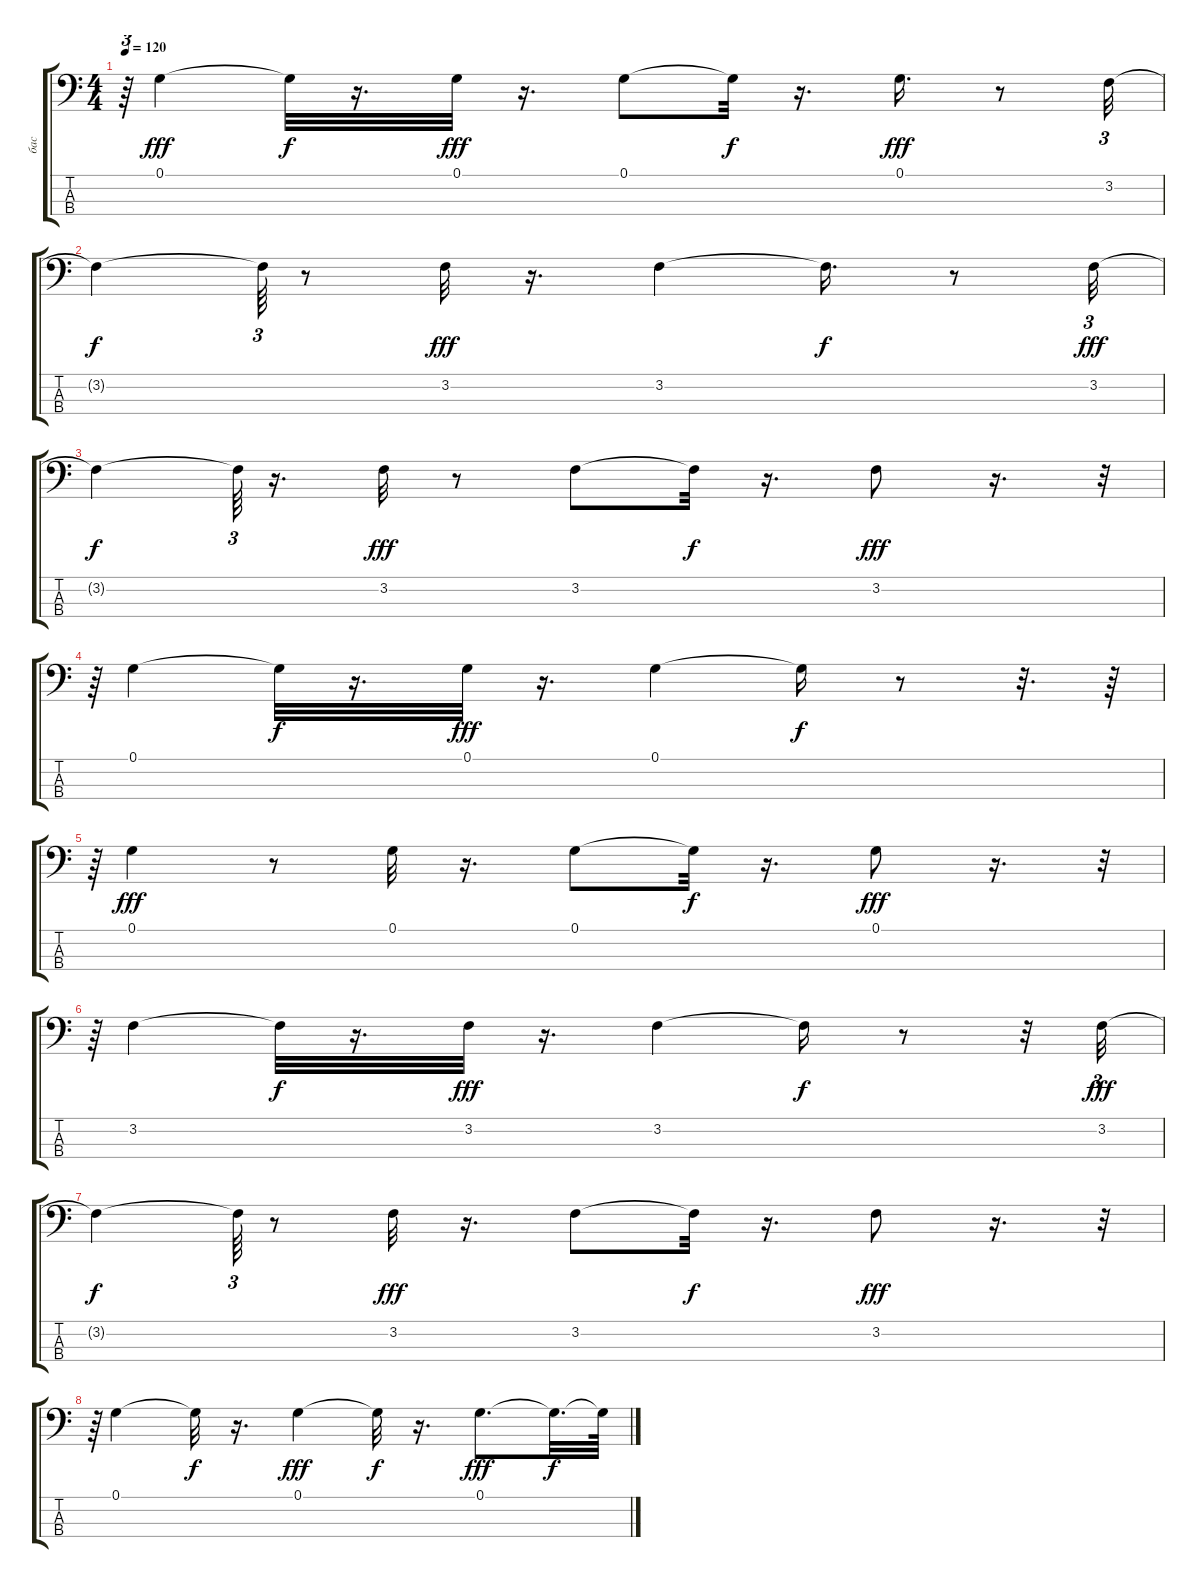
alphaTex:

\track ("бас" "бас") {instrument acousticbass}
\staff {score tabs}
\tuning (G2 D2 A1 E1) {hide}
\ts (4 4)
\tempo 120
\clef f4
\ks c
r.64{tu (3 2) dy f} 0.1.4{dy fff} 0.1{t}.32{dy f} r.16{d} 0.1.32{dy fff} r.16{d} 0.1.8 0.1{t}.32{dy f} r.16{d} 0.1.16{d dy fff} r.8 3.2.32{tu (3 2)} |
3.2{t}.4{dy f} 3.2{t}.64{tu (3 2)} r.8 3.2.32{dy fff} r.16{d} 3.2.4 3.2{t}.16{d dy f} r.8 3.2.32{tu (3 2) dy fff} |
3.2{t}.4{dy f} 3.2{t}.64{tu (3 2)} r.16{d} 3.2.32{dy fff} r.8 3.2.8 3.2{t}.32{dy f} r.16{d} 3.2.8{dy fff} r.16{d} r.32{tu (3 2)} |
r.64{tu (3 2)} 0.1.4 0.1{t}.32{dy f} r.16{d} 0.1.32{dy fff} r.16{d} 0.1.4 0.1{t}.16{dy f} r.8 r.32{d} r.64 |
r.64{tu (3 2)} 0.1.4{dy fff} r.8 0.1.32 r.16{d} 0.1.8 0.1{t}.32{dy f} r.16{d} 0.1.8{dy fff} r.16{d} r.32{tu (3 2)} |
r.64{tu (3 2)} 3.2.4 3.2{t}.32{dy f} r.16{d} 3.2.32{dy fff} r.16{d} 3.2.4 3.2{t}.16{dy f} r.8 r.32 3.2.32{tu (3 2) dy fff} |
3.2{t}.4{dy f} 3.2{t}.64{tu (3 2)} r.8 3.2.32{dy fff} r.16{d} 3.2.8 3.2{t}.32{dy f} r.16{d} 3.2.8{dy fff} r.16{d} r.32{tu (3 2)} |
r.64{tu (3 2)} 0.1.4 0.1{t}.32{dy f} r.16{d} 0.1.4{dy fff} 0.1{t}.32{dy f} r.16{d} 0.1.8{d dy fff} 0.1{t}.32{d dy f} 0.1{t}.64
